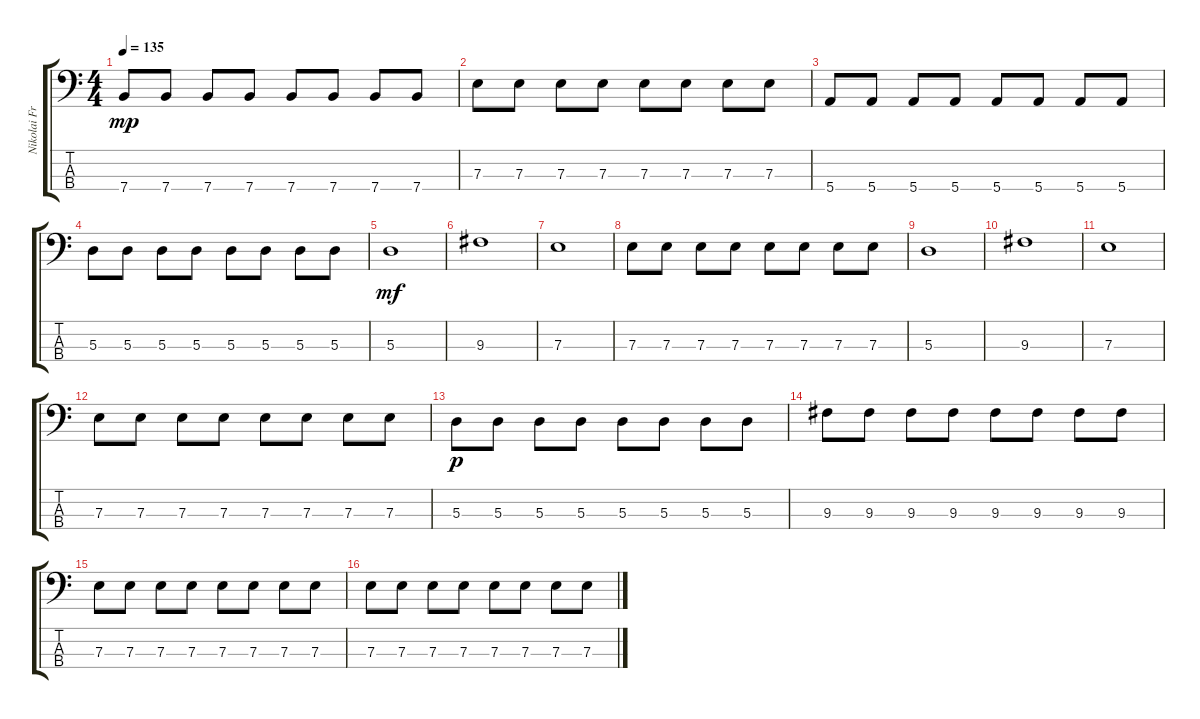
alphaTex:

\track ("Nikolai Fraiture" "Nikolai Fr") {instrument electricbassfinger}
\staff {score tabs}
\tuning (G2 D2 A1 E1) {hide}
\ts (4 4)
\tempo 135
\clef f4
\ks c
7.4.8{dy mp} 7.4.8 7.4.8 7.4.8 7.4.8 7.4.8 7.4.8 7.4.8 |
7.3.8 7.3.8 7.3.8 7.3.8 7.3.8 7.3.8 7.3.8 7.3.8 |
5.4.8 5.4.8 5.4.8 5.4.8 5.4.8 5.4.8 5.4.8 5.4.8 |
5.3.8 5.3.8 5.3.8 5.3.8 5.3.8 5.3.8 5.3.8 5.3.8 |
5.3.1{dy mf} |
9.3.1 |
7.3.1 |
7.3.8 7.3.8 7.3.8 7.3.8 7.3.8 7.3.8 7.3.8 7.3.8 |
5.3.1 |
9.3.1 |
7.3.1 |
7.3.8 7.3.8 7.3.8 7.3.8 7.3.8 7.3.8 7.3.8 7.3.8 |
5.3.8{dy p} 5.3.8 5.3.8 5.3.8 5.3.8 5.3.8 5.3.8 5.3.8 |
9.3.8 9.3.8 9.3.8 9.3.8 9.3.8 9.3.8 9.3.8 9.3.8 |
7.3.8 7.3.8 7.3.8 7.3.8 7.3.8 7.3.8 7.3.8 7.3.8 |
7.3.8 7.3.8 7.3.8 7.3.8 7.3.8 7.3.8 7.3.8 7.3.8
